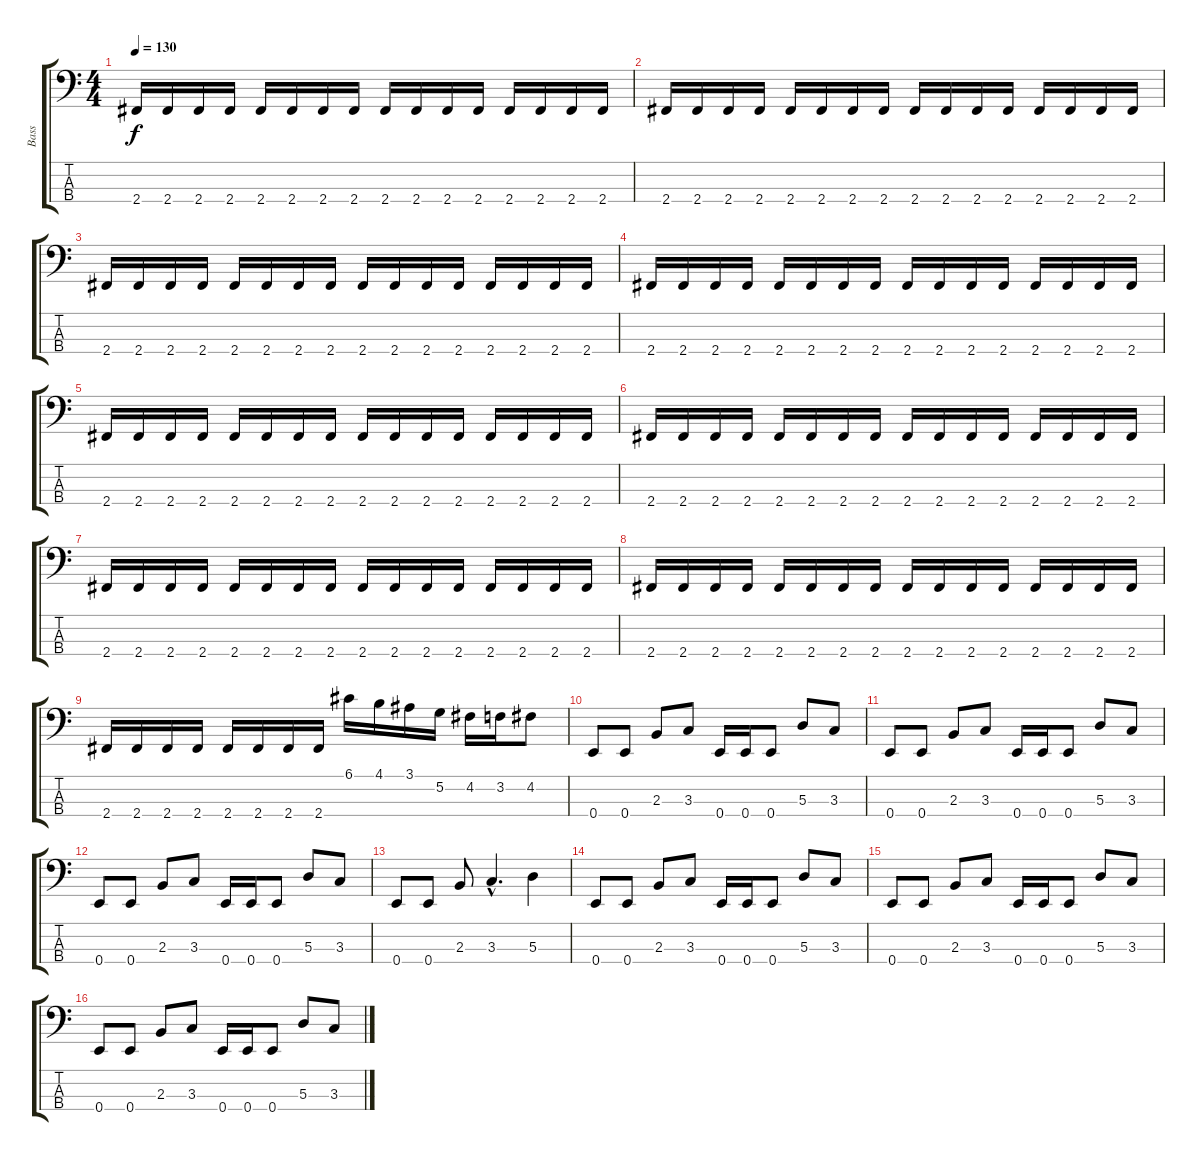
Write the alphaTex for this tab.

\track ("Bass" "Bass") {instrument slapbass1}
\staff {score tabs}
\tuning (G2 D2 A1 E1) {hide}
\ts (4 4)
\tempo 130
\clef f4
\ks c
2.4.16{dy f} 2.4.16 2.4.16 2.4.16 2.4.16 2.4.16 2.4.16 2.4.16 2.4.16 2.4.16 2.4.16 2.4.16 2.4.16 2.4.16 2.4.16 2.4.16 |
2.4.16 2.4.16 2.4.16 2.4.16 2.4.16 2.4.16 2.4.16 2.4.16 2.4.16 2.4.16 2.4.16 2.4.16 2.4.16 2.4.16 2.4.16 2.4.16 |
2.4.16 2.4.16 2.4.16 2.4.16 2.4.16 2.4.16 2.4.16 2.4.16 2.4.16 2.4.16 2.4.16 2.4.16 2.4.16 2.4.16 2.4.16 2.4.16 |
2.4.16 2.4.16 2.4.16 2.4.16 2.4.16 2.4.16 2.4.16 2.4.16 2.4.16 2.4.16 2.4.16 2.4.16 2.4.16 2.4.16 2.4.16 2.4.16 |
2.4.16 2.4.16 2.4.16 2.4.16 2.4.16 2.4.16 2.4.16 2.4.16 2.4.16 2.4.16 2.4.16 2.4.16 2.4.16 2.4.16 2.4.16 2.4.16 |
2.4.16 2.4.16 2.4.16 2.4.16 2.4.16 2.4.16 2.4.16 2.4.16 2.4.16 2.4.16 2.4.16 2.4.16 2.4.16 2.4.16 2.4.16 2.4.16 |
2.4.16 2.4.16 2.4.16 2.4.16 2.4.16 2.4.16 2.4.16 2.4.16 2.4.16 2.4.16 2.4.16 2.4.16 2.4.16 2.4.16 2.4.16 2.4.16 |
2.4.16 2.4.16 2.4.16 2.4.16 2.4.16 2.4.16 2.4.16 2.4.16 2.4.16 2.4.16 2.4.16 2.4.16 2.4.16 2.4.16 2.4.16 2.4.16 |
2.4.16 2.4.16 2.4.16 2.4.16 2.4.16 2.4.16 2.4.16 2.4.16 6.1.16 4.1.16 3.1.16 5.2.16 4.2.16 3.2.16 4.2.8 |
0.4.8 0.4.8 2.3.8 3.3.8 0.4.16 0.4.16 0.4.8 5.3.8 3.3.8 |
0.4.8 0.4.8 2.3.8 3.3.8 0.4.16 0.4.16 0.4.8 5.3.8 3.3.8 |
0.4.8 0.4.8 2.3.8 3.3.8 0.4.16 0.4.16 0.4.8 5.3.8 3.3.8 |
0.4.8 0.4.8 2.3.8 3.3{hac}.4{d} 5.3.4 |
0.4.8 0.4.8 2.3.8 3.3.8 0.4.16 0.4.16 0.4.8 5.3.8 3.3.8 |
0.4.8 0.4.8 2.3.8 3.3.8 0.4.16 0.4.16 0.4.8 5.3.8 3.3.8 |
0.4.8 0.4.8 2.3.8 3.3.8 0.4.16 0.4.16 0.4.8 5.3.8 3.3.8
